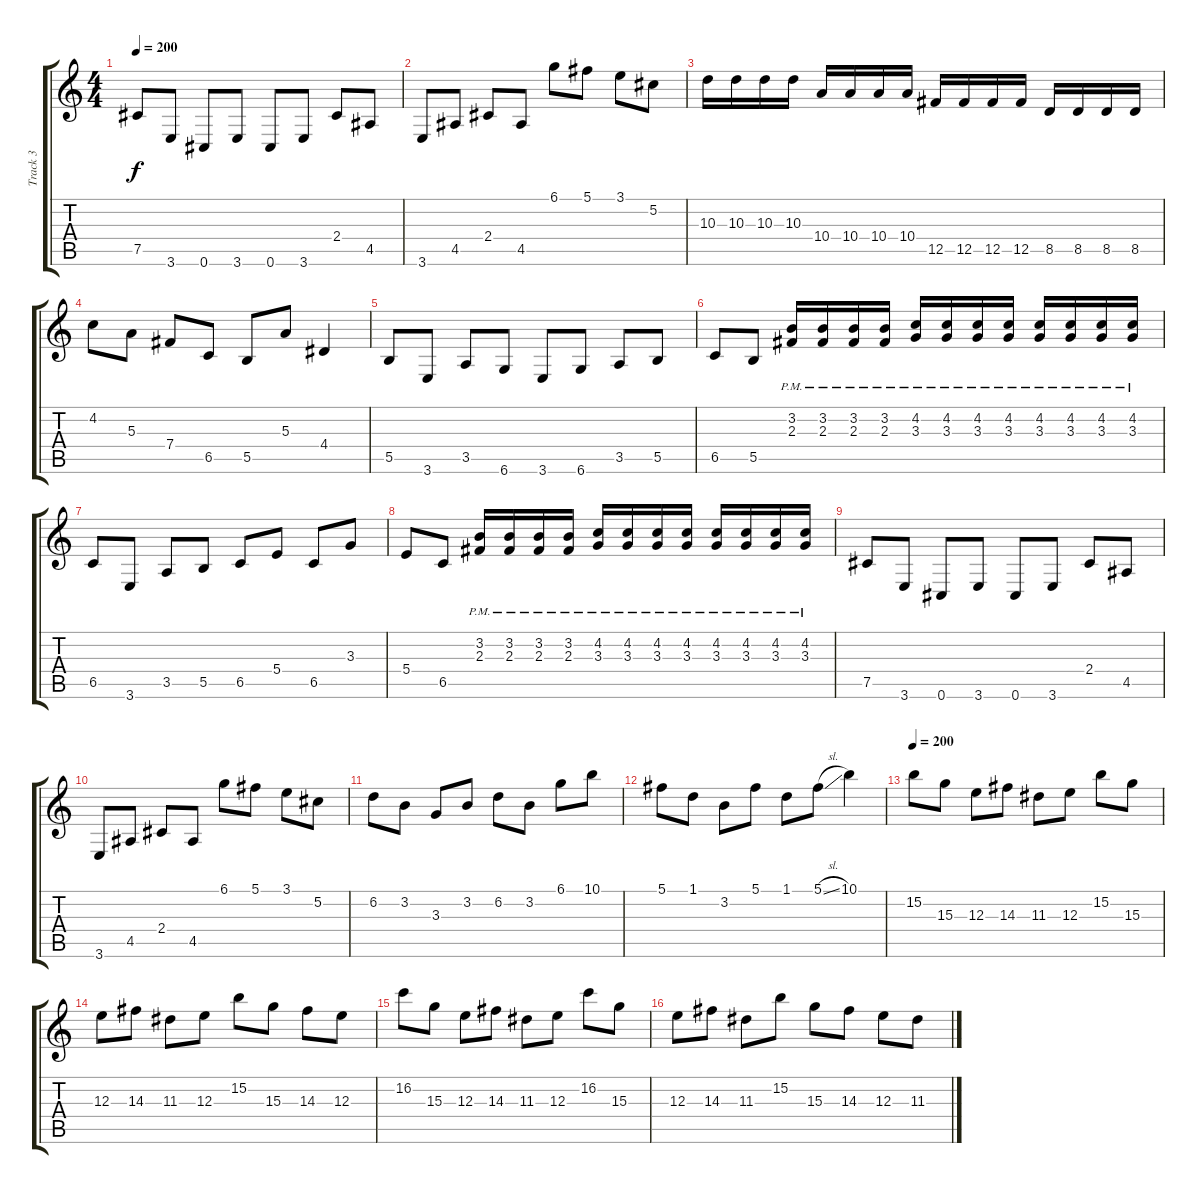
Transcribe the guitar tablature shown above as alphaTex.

\track ("Track 3" "Track 3") {instrument distortionguitar}
\staff {score tabs}
\tuning (Db4 Ab3 E3 B2 Gb2 Db2) {hide}
\ts (4 4)
\tempo 200
\clef g2
\ks c
7.5.8{dy f} 3.6.8 0.6.8 3.6.8 0.6.8 3.6.8 2.4.8 4.5.8 |
3.6.8 4.5.8 2.4.8 4.5.8 6.1.8 5.1.8 3.1.8 5.2.8 |
10.3.16 10.3.16 10.3.16 10.3.16 10.4.16 10.4.16 10.4.16 10.4.16 12.5.16 12.5.16 12.5.16 12.5.16 8.5.16 8.5.16 8.5.16 8.5.16 |
4.2.8 5.3.8 7.4.8 6.5.8 5.5.8 5.3.8 4.4.4 |
5.5.8 3.6.8 3.5.8 6.6.8 3.6.8 6.6.8 3.5.8 5.5.8 |
6.5.8 5.5.8 (3.2{pm} 2.3{pm}).16 (3.2{pm} 2.3{pm}).16 (3.2{pm} 2.3{pm}).16 (3.2{pm} 2.3{pm}).16 (4.2{pm} 3.3{pm}).16 (4.2{pm} 3.3{pm}).16 (4.2{pm} 3.3{pm}).16 (4.2{pm} 3.3{pm}).16 (4.2{pm} 3.3{pm}).16 (4.2{pm} 3.3{pm}).16 (4.2{pm} 3.3{pm}).16 (4.2{pm} 3.3{pm}).16 |
6.5.8 3.6.8 3.5.8 5.5.8 6.5.8 5.4.8 6.5.8 3.3.8 |
5.4.8 6.5.8 (3.2{pm} 2.3{pm}).16 (3.2{pm} 2.3{pm}).16 (3.2{pm} 2.3{pm}).16 (3.2{pm} 2.3{pm}).16 (4.2{pm} 3.3{pm}).16 (4.2{pm} 3.3{pm}).16 (4.2{pm} 3.3{pm}).16 (4.2{pm} 3.3{pm}).16 (4.2{pm} 3.3{pm}).16 (4.2{pm} 3.3{pm}).16 (4.2{pm} 3.3{pm}).16 (4.2{pm} 3.3{pm}).16 |
7.5.8 3.6.8 0.6.8 3.6.8 0.6.8 3.6.8 2.4.8 4.5.8 |
3.6.8 4.5.8 2.4.8 4.5.8 6.1.8 5.1.8 3.1.8 5.2.8 |
6.2.8 3.2.8 3.3.8 3.2.8 6.2.8 3.2.8 6.1.8 10.1.8 |
5.1.8 1.1.8 3.2.8 5.1.8 1.1.8 5.1{sl}.8 10.1.4 |
\tempo 200
15.2.8{balance 0} 15.3.8 12.3.8 14.3.8 11.3.8 12.3.8 15.2.8 15.3.8 |
12.3.8 14.3.8 11.3.8 12.3.8 15.2.8 15.3.8 14.3.8 12.3.8 |
16.2.8 15.3.8 12.3.8 14.3.8 11.3.8 12.3.8 16.2.8 15.3.8 |
12.3.8 14.3.8 11.3.8 15.2.8 15.3.8 14.3.8 12.3.8 11.3.8
